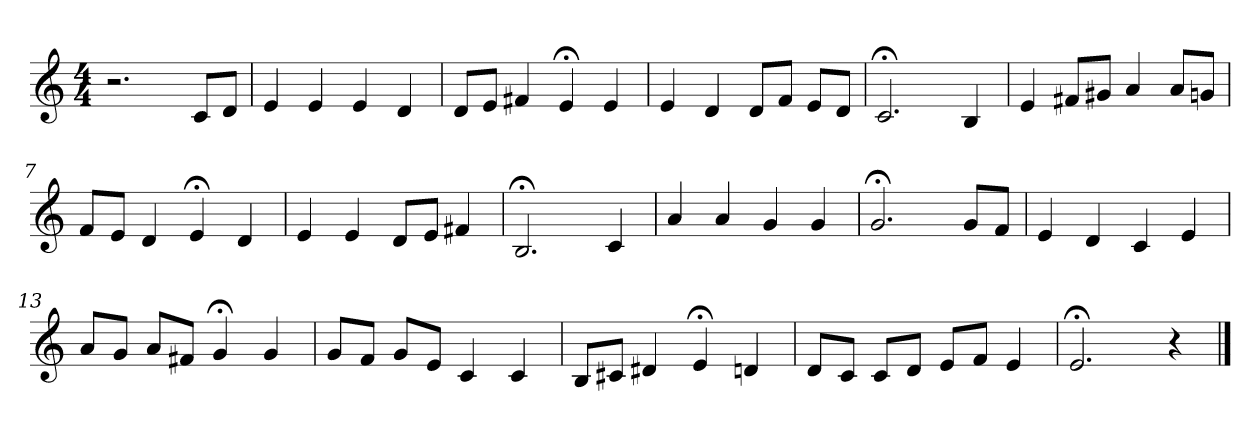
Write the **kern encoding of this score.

**kern
*part1
*staff1
*clefG2
*M4/4
=1
2.r
8c/L
8d/J
=2
4e
4e
4e
4d
=3
8d/L
8e/J
4f#X
4e;<
4e
=4
4e
4d
8d/L
8f/J
8e/L
8d/J
=5
2.c;<
4B
=6
4e
8f#X/L
8g#X/J
4a
8a/L
8gn/J
=7
8f/L
8e/J
4d
4e;<
4d
=8
4e
4e
8d/L
8e/J
4f#X
=9
2.B;<
4c
=10
4a
4a
4g
4g
=11
2.g;<
8g/L
8f/J
=12
4e
4d
4c
4e
=13
8a/L
8g/J
8a/L
8f#X/J
4g;<
4g
=14
8g/L
8f/J
8g/L
8e/J
4c
4c
=15
8B/L
8c#X/J
4d#X
4e;<
4dn
=16
8d/L
8c/J
8c/L
8d/J
8e/L
8f/J
4e
=17
2.e;<
4r
==
*-
